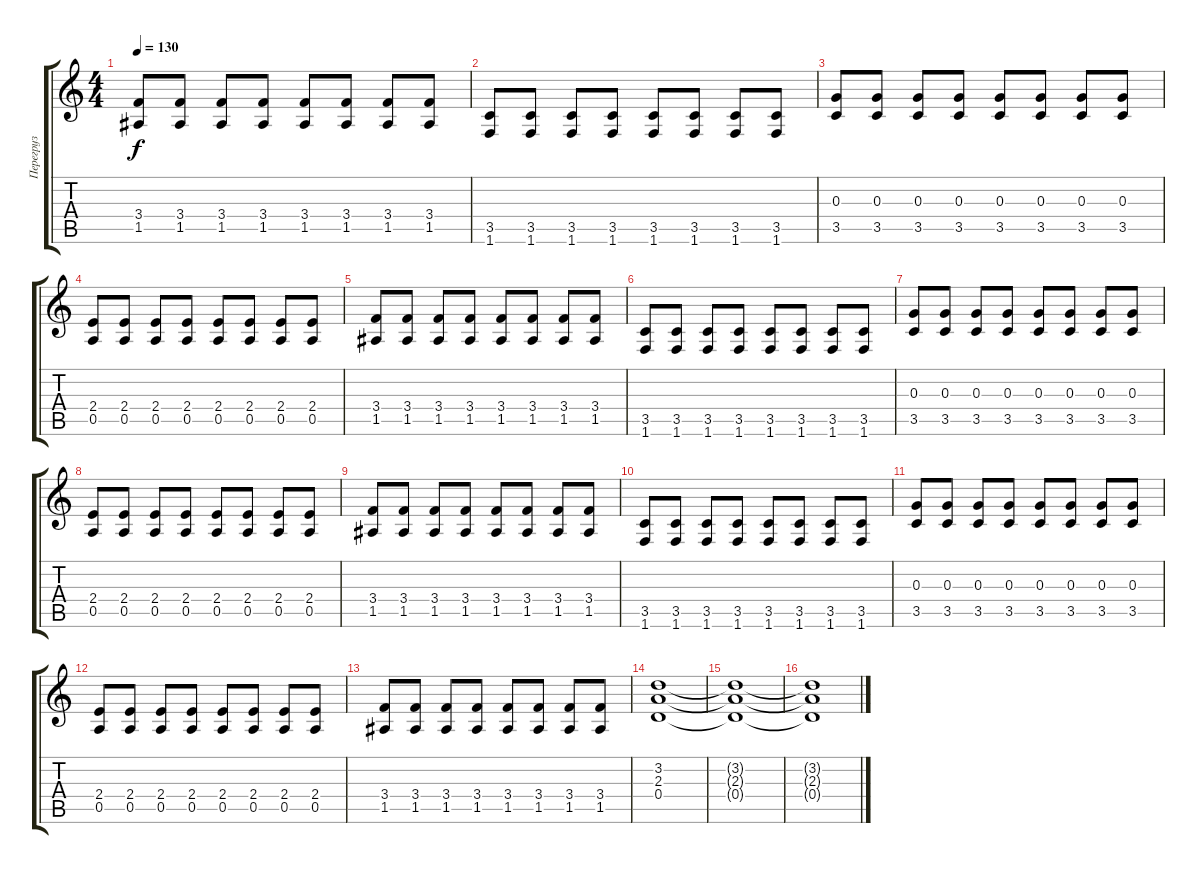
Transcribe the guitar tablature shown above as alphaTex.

\track ("Перегруз" "Перегруз") {instrument overdrivenguitar}
\staff {score tabs}
\tuning (E4 B3 G3 D3 A2 E2) {hide}
\ts (4 4)
\tempo 130
\clef g2
\ks c
(3.4 1.5).8{dy f} (3.4 1.5).8 (3.4 1.5).8 (3.4 1.5).8 (3.4 1.5).8 (3.4 1.5).8 (3.4 1.5).8 (3.4 1.5).8 |
(3.5 1.6).8{volume 16} (3.5 1.6).8 (3.5 1.6).8 (3.5 1.6).8 (3.5 1.6).8 (3.5 1.6).8 (3.5 1.6).8 (3.5 1.6).8 |
(0.3 3.5).8 (0.3 3.5).8 (0.3 3.5).8 (0.3 3.5).8 (0.3 3.5).8 (0.3 3.5).8 (0.3 3.5).8 (0.3 3.5).8 |
(2.4 0.5).8 (2.4 0.5).8 (2.4 0.5).8 (2.4 0.5).8 (2.4 0.5).8 (2.4 0.5).8 (2.4 0.5).8 (2.4 0.5).8 |
(3.4 1.5).8 (3.4 1.5).8 (3.4 1.5).8 (3.4 1.5).8 (3.4 1.5).8 (3.4 1.5).8 (3.4 1.5).8 (3.4 1.5).8 |
(3.5 1.6).8{volume 16} (3.5 1.6).8 (3.5 1.6).8 (3.5 1.6).8 (3.5 1.6).8 (3.5 1.6).8 (3.5 1.6).8 (3.5 1.6).8 |
(0.3 3.5).8 (0.3 3.5).8 (0.3 3.5).8 (0.3 3.5).8 (0.3 3.5).8 (0.3 3.5).8 (0.3 3.5).8 (0.3 3.5).8 |
(2.4 0.5).8 (2.4 0.5).8 (2.4 0.5).8 (2.4 0.5).8 (2.4 0.5).8 (2.4 0.5).8 (2.4 0.5).8 (2.4 0.5).8 |
(3.4 1.5).8 (3.4 1.5).8 (3.4 1.5).8 (3.4 1.5).8 (3.4 1.5).8 (3.4 1.5).8 (3.4 1.5).8 (3.4 1.5).8 |
(3.5 1.6).8{volume 16} (3.5 1.6).8 (3.5 1.6).8 (3.5 1.6).8 (3.5 1.6).8 (3.5 1.6).8 (3.5 1.6).8 (3.5 1.6).8 |
(0.3 3.5).8 (0.3 3.5).8 (0.3 3.5).8 (0.3 3.5).8 (0.3 3.5).8 (0.3 3.5).8 (0.3 3.5).8 (0.3 3.5).8 |
(2.4 0.5).8 (2.4 0.5).8 (2.4 0.5).8 (2.4 0.5).8 (2.4 0.5).8 (2.4 0.5).8 (2.4 0.5).8 (2.4 0.5).8 |
(3.4 1.5).8 (3.4 1.5).8 (3.4 1.5).8 (3.4 1.5).8 (3.4 1.5).8 (3.4 1.5).8 (3.4 1.5).8 (3.4 1.5).8 |
(3.2 2.3 0.4).1 |
(3.2{t} 2.3{t} 0.4{t}).1 |
(3.2{t} 2.3{t} 0.4{t}).1
